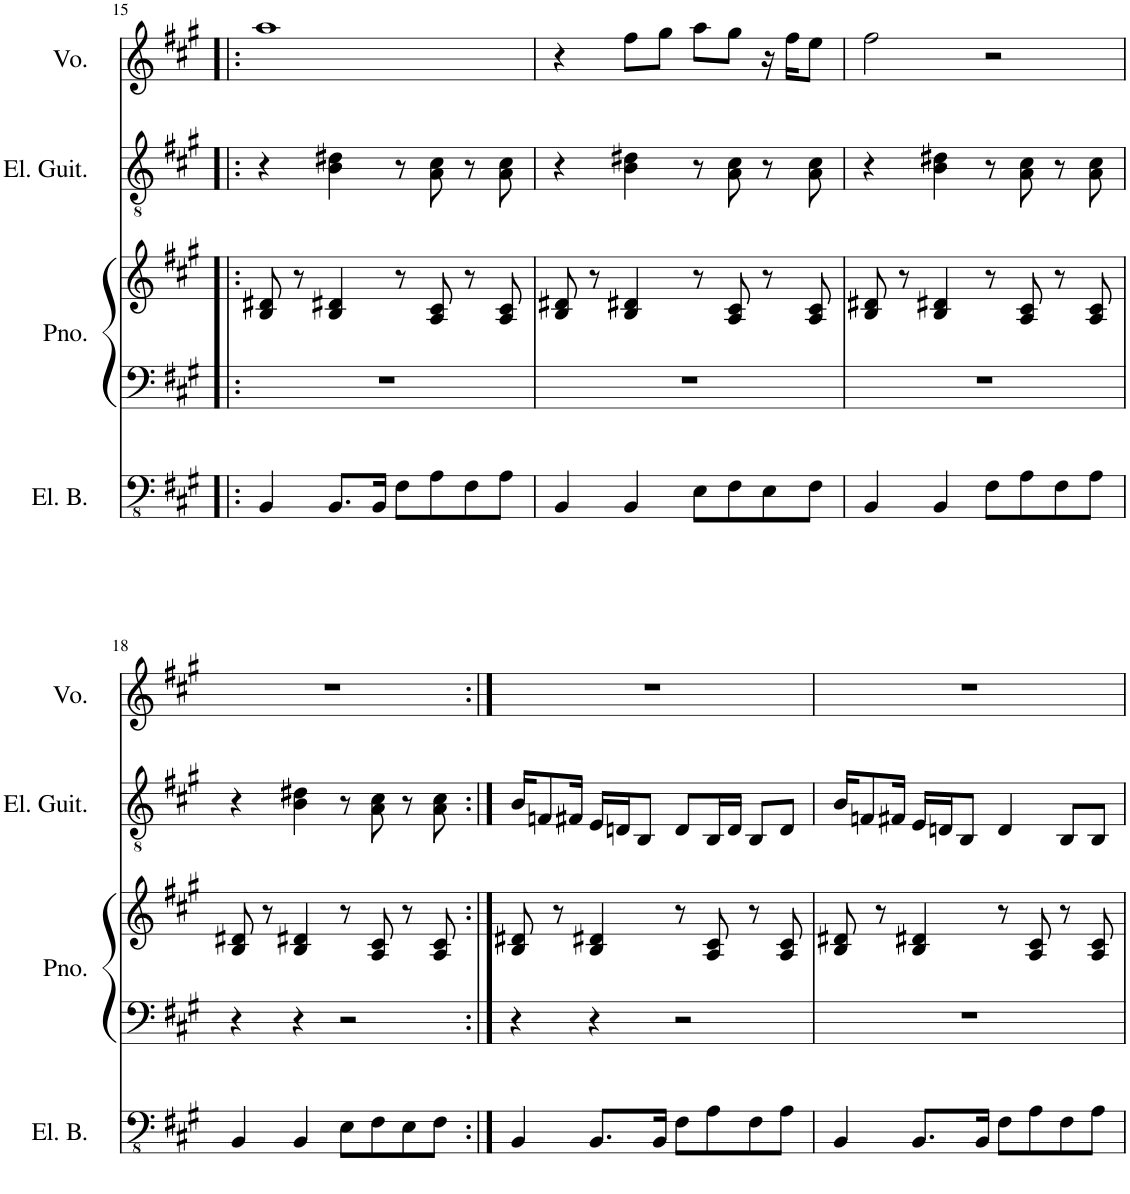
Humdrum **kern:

**kern	**kern	**kern	**kern	**kern
*part4	*part3	*part3	*part2	*part1
*staff5	*staff4	*staff3	*staff2	*staff1
*I"Electric Bass	*I"Piano	*	*I"Electric Guitar	*I"Voice
*I'El. B.	*I'Pno.	*	*I'El. Guit.	*I'Vo.
!!LO:PB:g=z
*clefFv4	*clefF4	*clefG2	*clefGv2	*clefG2
*k[f#c#g#]	*k[f#c#g#]	*k[f#c#g#]	*k[f#c#g#]	*k[f#c#g#]
*M4/4	*M4/4	*M4/4	*M4/4	*M4/4
=15!|:	=15!|:	=15!|:	=15!|:	=15!|:
4BBB/	1r	8B/ 8d#X/	4r	1aa
.	.	8r	.	.
8.BBB/L	.	4B/ 4d#X/	4B\ 4d#X\	.
16BBB/Jk	.	.	.	.
8FF#\L	.	8r	8r	.
8AA\	.	8A/ 8c#/	8A\ 8c#\	.
8FF#\	.	8r	8r	.
8AA\J	.	8A/ 8c#/	8A\ 8c#\	.
=16	=16	=16	=16	=16
4BBB/	1r	8B/ 8d#X/	4r	4r
.	.	8r	.	.
4BBB/	.	4B/ 4d#X/	4B\ 4d#X\	8ff#\L
.	.	.	.	8gg#\J
8EE\L	.	8r	8r	8aa\L
8FF#\	.	8A/ 8c#/	8A\ 8c#\	8gg#\J
8EE\	.	8r	8r	16r
.	.	.	.	16ff#\KL
8FF#\J	.	8A/ 8c#/	8A\ 8c#\	8ee\J
=17	=17	=17	=17	=17
4BBB/	1r	8B/ 8d#X/	4r	2ff#\
.	.	8r	.	.
4BBB/	.	4B/ 4d#X/	4B\ 4d#X\	.
8FF#\L	.	8r	8r	2r
8AA\	.	8A/ 8c#/	8A\ 8c#\	.
8FF#\	.	8r	8r	.
8AA\J	.	8A/ 8c#/	8A\ 8c#\	.
!!LO:LB:g=z
=18	=18	=18	=18	=18
4BBB/	4r	8B/ 8d#X/	4r	1r
.	.	8r	.	.
4BBB/	4r	4B/ 4d#X/	4B\ 4d#X\	.
8EE\L	2r	8r	8r	.
8FF#\	.	8A/ 8c#/	8A\ 8c#\	.
8EE\	.	8r	8r	.
8FF#\J	.	8A/ 8c#/	8A\ 8c#\	.
=19:|!	=19:|!	=19:|!	=19:|!	=19:|!
4BBB/	4r	8B/ 8d#X/	16B/KL	1r
.	.	.	8Fn/	.
.	.	8r	.	.
.	.	.	16F#X/Jk	.
8.BBB/L	4r	4B/ 4d#X/	16E/LL	.
.	.	.	16Dn/J	.
.	.	.	8BB/J	.
16BBB/Jk	.	.	.	.
8FF#\L	2r	8r	8D/L	.
8AA\	.	8A/ 8c#/	16BB/L	.
.	.	.	16D/JJ	.
8FF#\	.	8r	8BB/L	.
8AA\J	.	8A/ 8c#/	8D/J	.
=20	=20	=20	=20	=20
4BBB/	1r	8B/ 8d#X/	16B/KL	1r
.	.	.	8Fn/	.
.	.	8r	.	.
.	.	.	16F#X/Jk	.
8.BBB/L	.	4B/ 4d#X/	16E/LL	.
.	.	.	16Dn/J	.
.	.	.	8BB/J	.
16BBB/Jk	.	.	.	.
8FF#\L	.	8r	4D/	.
8AA\	.	8A/ 8c#/	.	.
8FF#\	.	8r	8BB/L	.
8AA\J	.	8A/ 8c#/	8BB/J	.
=	=	=	=	=
*-	*-	*-	*-	*-
